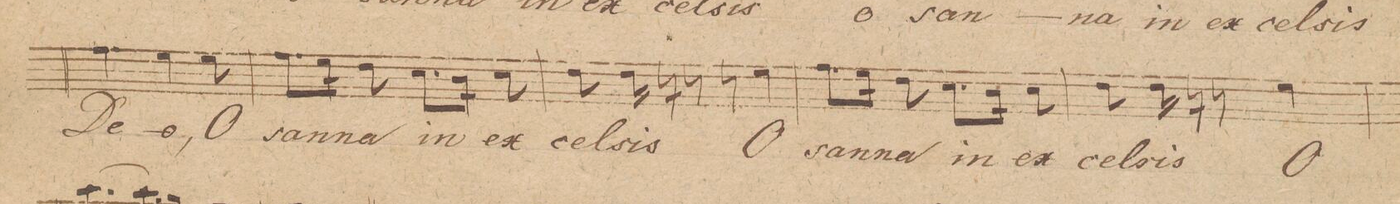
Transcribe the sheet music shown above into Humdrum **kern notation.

**kern	**text
*I"Tenore 1mo	*
*clefC4	*
*k[]	*
*M6/8	*
4.e\	De-
4d\	-o,
8d\	o-
=32	=32
8.e\L	-san-
16d\Jk	.
8c\	-na
8.B\L	in
16A\Jk	.
8B\	ex-
=33	=33
8c\	-cel-
16c\	-sis
16r	.
8r	.
8r	.
4d\	O-
=34	=34
8.e\L	-san-
16d\Jk	.
8c\	-na
8.B\L	in
16A\Jk	.
8B\	ex-
=35	=35
8c\	-cel-
16c\	-sis
16r	.
8r	.
8r	.
4d\	O-
=36	=36
*-	*-
